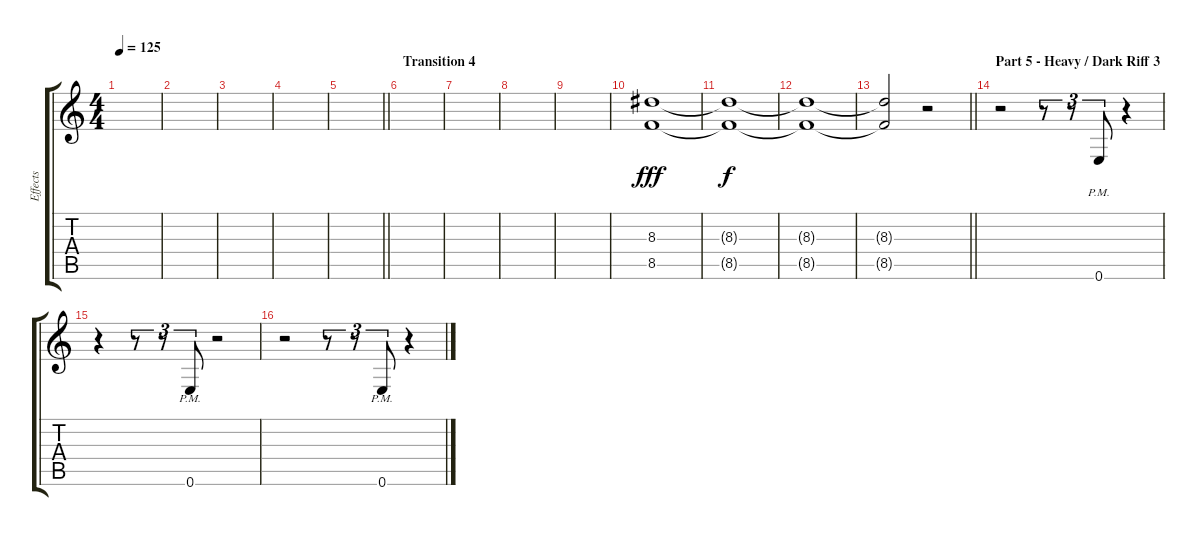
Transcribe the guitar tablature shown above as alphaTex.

\track ("Effects" "Effects") {instrument guitarharmonics}
\staff {score tabs}
\tuning (E4 B3 G3 D3 A2 E2) {hide}
\ts (4 4)
\tempo 125
\clef g2
\ks c
|
|
|
|
\barLineRight lightlight
|
\section ("" "Transition 4")
|
|
|
|
(8.3 8.5).1{dy fff volume 16} |
(8.3{t} 8.5{t}).1{dy f} |
(8.3{t} 8.5{t}).1 |
\barLineRight lightlight
(8.3{t} 8.5{t}).2 r.2 |
\section ("" "Part 5 - Heavy / Dark Riff 3")
r.2{volume 13 instrument distortionguitar} r.8{tu (3 2)} r.8{tu (3 2)} 0.6{pm}.8{tu (3 2)} r.4 |
r.4 r.8{tu (3 2)} r.8{tu (3 2)} 0.6{pm}.8{tu (3 2)} r.2 |
r.2 r.8{tu (3 2)} r.8{tu (3 2)} 0.6{pm}.8{tu (3 2)} r.4
